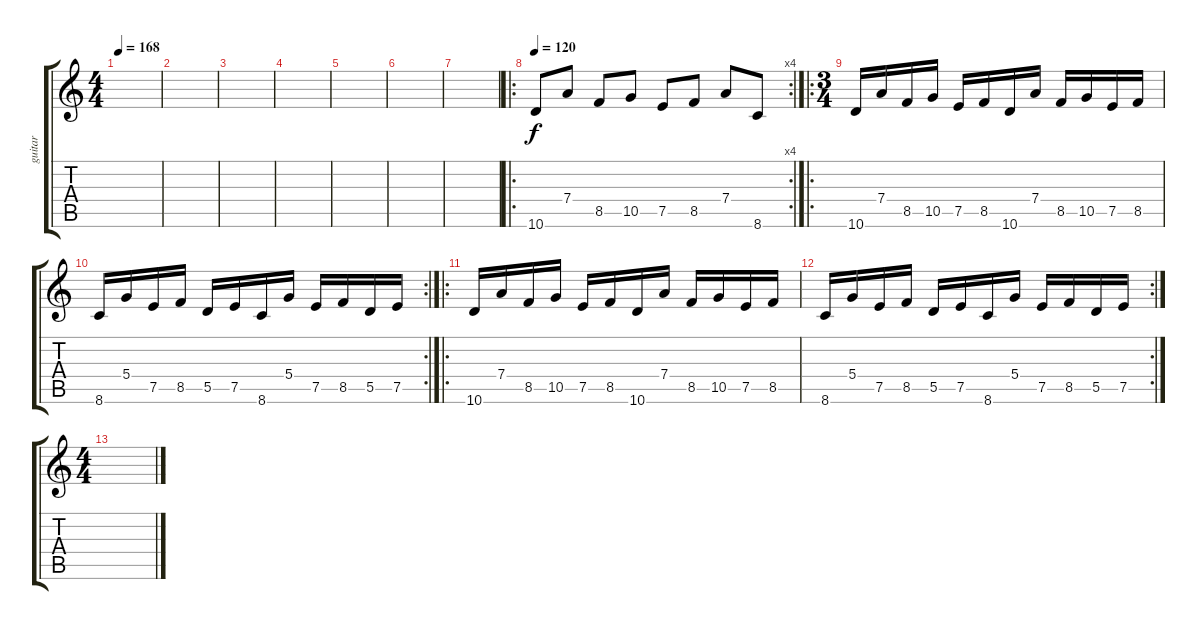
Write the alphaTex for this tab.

\track ("guitar" "guitar") {instrument overdrivenguitar}
\staff {score tabs}
\tuning (E4 B3 G3 D3 A2 E2) {hide}
\ts (4 4)
\tempo 168
\clef g2
\ks c
|
|
|
|
|
|
|
\ro
\rc 4
\tempo 120
10.6.8{instrument overdrivenguitar} 7.4.8 8.5.8 10.5.8 7.5.8 8.5.8 7.4.8 8.6.8 |
\ro
\ts (3 4)
10.6.16 7.4.16 8.5.16 10.5.16 7.5.16 8.5.16 10.6.16 7.4.16 8.5.16 10.5.16 7.5.16 8.5.16 |
\rc 2
8.6.16 5.4.16 7.5.16 8.5.16 5.5.16 7.5.16 8.6.16 5.4.16 7.5.16 8.5.16 5.5.16 7.5.16 |
\ro
10.6.16 7.4.16 8.5.16 10.5.16 7.5.16 8.5.16 10.6.16 7.4.16 8.5.16 10.5.16 7.5.16 8.5.16 |
\rc 2
8.6.16 5.4.16 7.5.16 8.5.16 5.5.16 7.5.16 8.6.16 5.4.16 7.5.16 8.5.16 5.5.16 7.5.16 |
\ts (4 4)
